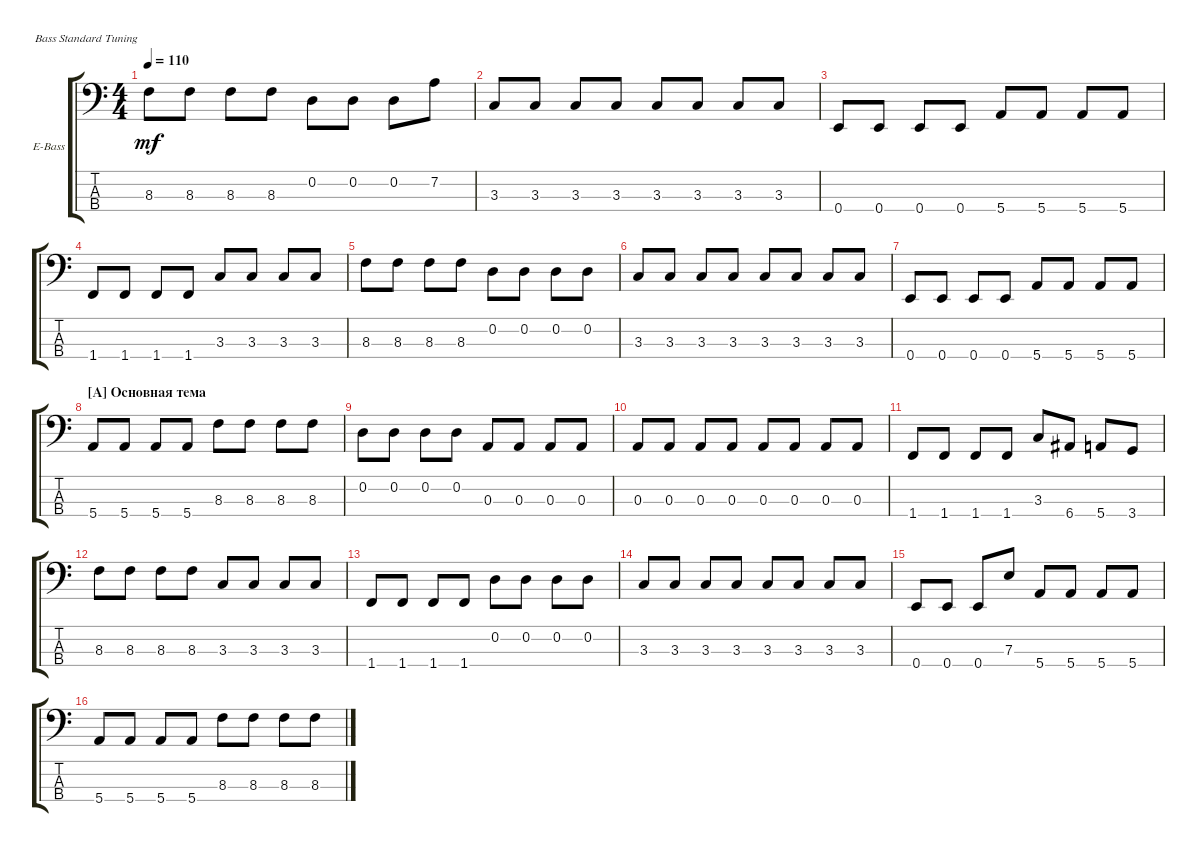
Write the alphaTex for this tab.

\defaultSystemsLayout 4
\bracketExtendMode groupsimilarinstruments
\firstSystemTrackNameOrientation horizontal
\otherSystemsTrackNameOrientation horizontal
\track ("Electric Bass" "E-Bass") {instrument electricbassfinger}
\staff {score tabs}
\tuning (G2 D2 A1 E1)
\ts (4 4)
\tempo 110
\clef f4
\scale
0.333333
\ks c
8.3.8{dy mf} 8.3.8 8.3.8 8.3.8 0.2.8 0.2.8 0.2.8 7.2.8 |
\scale
0.333333 3.3.8 3.3.8 3.3.8 3.3.8 3.3.8 3.3.8 3.3.8 3.3.8 |
\scale
0.333333 0.4.8 0.4.8 0.4.8 0.4.8 5.4.8 5.4.8 5.4.8 5.4.8 |
\scale
0.333333 1.4.8 1.4.8 1.4.8 1.4.8 3.3.8 3.3.8 3.3.8 3.3.8 |
\scale
0.333333 8.3.8 8.3.8 8.3.8 8.3.8 0.2.8 0.2.8 0.2.8 0.2.8 |
\scale
0.333333 3.3.8 3.3.8 3.3.8 3.3.8 3.3.8 3.3.8 3.3.8 3.3.8 |
\scale
0.333333 0.4.8 0.4.8 0.4.8 0.4.8 5.4.8 5.4.8 5.4.8 5.4.8 |
\section ("A" "Основная тема")
\scale
0.333333 5.4.8 5.4.8 5.4.8 5.4.8 8.3.8 8.3.8 8.3.8 8.3.8 |
\scale
0.333333 0.2.8 0.2.8 0.2.8 0.2.8 0.3.8 0.3.8 0.3.8 0.3.8 |
\scale
0.333333 0.3.8 0.3.8 0.3.8 0.3.8 0.3.8 0.3.8 0.3.8 0.3.8 |
\scale
0.333333 1.4.8 1.4.8 1.4.8 1.4.8 3.3.8 6.4.8 5.4.8 3.4.8 |
\scale
0.333333 8.3.8 8.3.8 8.3.8 8.3.8 3.3.8 3.3.8 3.3.8 3.3.8 |
\scale
0.333333 1.4.8 1.4.8 1.4.8 1.4.8 0.2.8 0.2.8 0.2.8 0.2.8 |
\scale
0.333333 3.3.8 3.3.8 3.3.8 3.3.8 3.3.8 3.3.8 3.3.8 3.3.8 |
\scale
0.333333 0.4.8 0.4.8 0.4.8 7.3.8 5.4.8 5.4.8 5.4.8 5.4.8 |
\scale
0.333333 5.4.8 5.4.8 5.4.8 5.4.8 8.3.8 8.3.8 8.3.8 8.3.8
